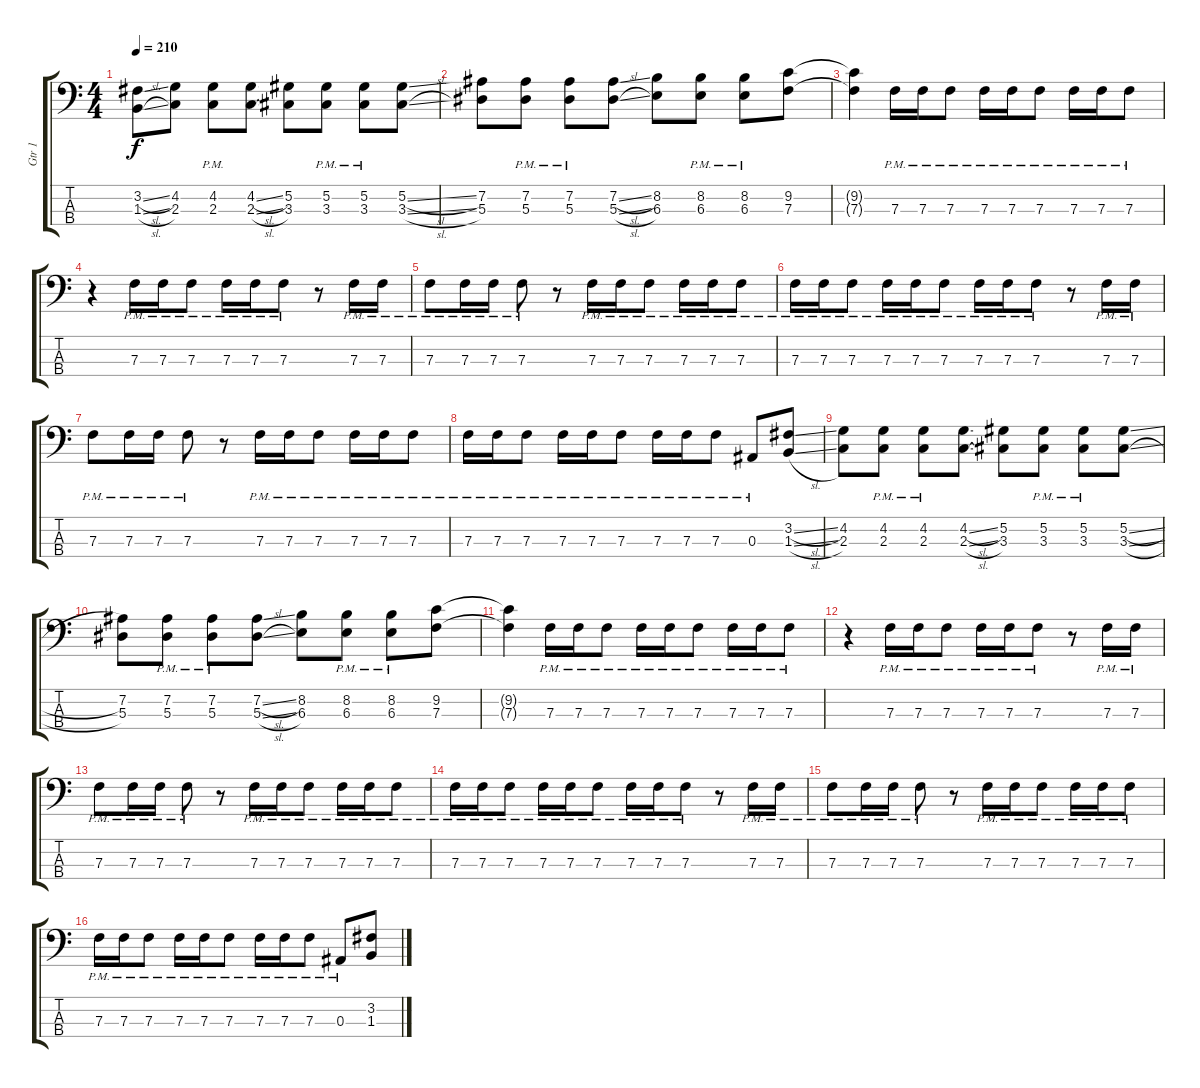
\track ("Gtr 1" "Gtr 1") {instrument distortionguitar}
\staff {score tabs}
\tuning (Ab2 Eb2 Bb1 F1) {hide}
\ts (4 4)
\tempo 210
\clef f4
\ks c
(3.2{sl} 1.3{sl}).8{dy f} (4.2 2.3).8 (4.2{pm} 2.3{pm}).8 (4.2{sl} 2.3{sl}).8 (5.2 3.3).8 (5.2{pm} 3.3{pm}).8 (5.2{pm} 3.3{pm}).8 (5.2{sl} 3.3{sl}).8 |
(7.2 5.3).8 (7.2{pm} 5.3{pm}).8 (7.2 5.3{pm}).8 (7.2{sl} 5.3{sl}).8 (8.2 6.3).8 (8.2{pm} 6.3{pm}).8 (8.2{pm} 6.3{pm}).8 (9.2 7.3).8 |
(9.2{t} 7.3{t}).4 7.3{pm}.16 7.3{pm}.16 7.3{pm}.8 7.3{pm}.16 7.3{pm}.16 7.3{pm}.8 7.3{pm}.16 7.3{pm}.16 7.3{pm}.8 |
r.4 7.3{pm}.16 7.3{pm}.16 7.3{pm}.8 7.3{pm}.16 7.3{pm}.16 7.3{pm}.8 r.8 7.3{pm}.16 7.3{pm}.16 |
7.3{pm}.8 7.3{pm}.16 7.3{pm}.16 7.3{pm}.8 r.8 7.3{pm}.16 7.3{pm}.16 7.3{pm}.8 7.3{pm}.16 7.3{pm}.16 7.3{pm}.8 |
7.3{pm}.16 7.3{pm}.16 7.3{pm}.8 7.3{pm}.16 7.3{pm}.16 7.3{pm}.8 7.3{pm}.16 7.3{pm}.16 7.3{pm}.8 r.8 7.3{pm}.16 7.3{pm}.16 |
7.3{pm}.8 7.3{pm}.16 7.3{pm}.16 7.3{pm}.8 r.8 7.3{pm}.16 7.3{pm}.16 7.3{pm}.8 7.3{pm}.16 7.3{pm}.16 7.3{pm}.8 |
7.3{pm}.16 7.3{pm}.16 7.3{pm}.8 7.3{pm}.16 7.3{pm}.16 7.3{pm}.8 7.3{pm}.16 7.3{pm}.16 7.3{pm}.8 0.3{pm}.8 (3.2{sl} 1.3{sl}).8 |
(4.2 2.3).8 (4.2{pm} 2.3{pm}).8 (4.2{pm} 2.3{pm}).8 (4.2{sl} 2.3{sl}).8 (5.2 3.3).8 (5.2{pm} 3.3{pm}).8 (5.2{pm} 3.3{pm}).8 (5.2{sl} 3.3{sl}).8 |
(7.2 5.3).8 (7.2{pm} 5.3{pm}).8 (7.2{pm} 5.3{pm}).8 (7.2{sl} 5.3{sl}).8 (8.2 6.3).8 (8.2{pm} 6.3{pm}).8 (8.2{pm} 6.3{pm}).8 (9.2 7.3).8 |
(9.2{t} 7.3{t}).4 7.3{pm}.16 7.3{pm}.16 7.3{pm}.8 7.3{pm}.16 7.3{pm}.16 7.3{pm}.8 7.3{pm}.16 7.3{pm}.16 7.3{pm}.8 |
r.4 7.3{pm}.16 7.3{pm}.16 7.3{pm}.8 7.3{pm}.16 7.3{pm}.16 7.3{pm}.8 r.8 7.3{pm}.16 7.3{pm}.16 |
7.3{pm}.8 7.3{pm}.16 7.3{pm}.16 7.3{pm}.8 r.8 7.3{pm}.16 7.3{pm}.16 7.3{pm}.8 7.3{pm}.16 7.3{pm}.16 7.3{pm}.8 |
7.3{pm}.16 7.3{pm}.16 7.3{pm}.8 7.3{pm}.16 7.3{pm}.16 7.3{pm}.8 7.3{pm}.16 7.3{pm}.16 7.3{pm}.8 r.8 7.3{pm}.16 7.3{pm}.16 |
7.3{pm}.8 7.3{pm}.16 7.3{pm}.16 7.3{pm}.8 r.8 7.3{pm}.16 7.3{pm}.16 7.3{pm}.8 7.3{pm}.16 7.3{pm}.16 7.3{pm}.8 |
7.3{pm}.16 7.3{pm}.16 7.3{pm}.8 7.3{pm}.16 7.3{pm}.16 7.3{pm}.8 7.3{pm}.16 7.3{pm}.16 7.3{pm}.8 0.3{pm}.8 (3.2{sl} 1.3{sl}).8
